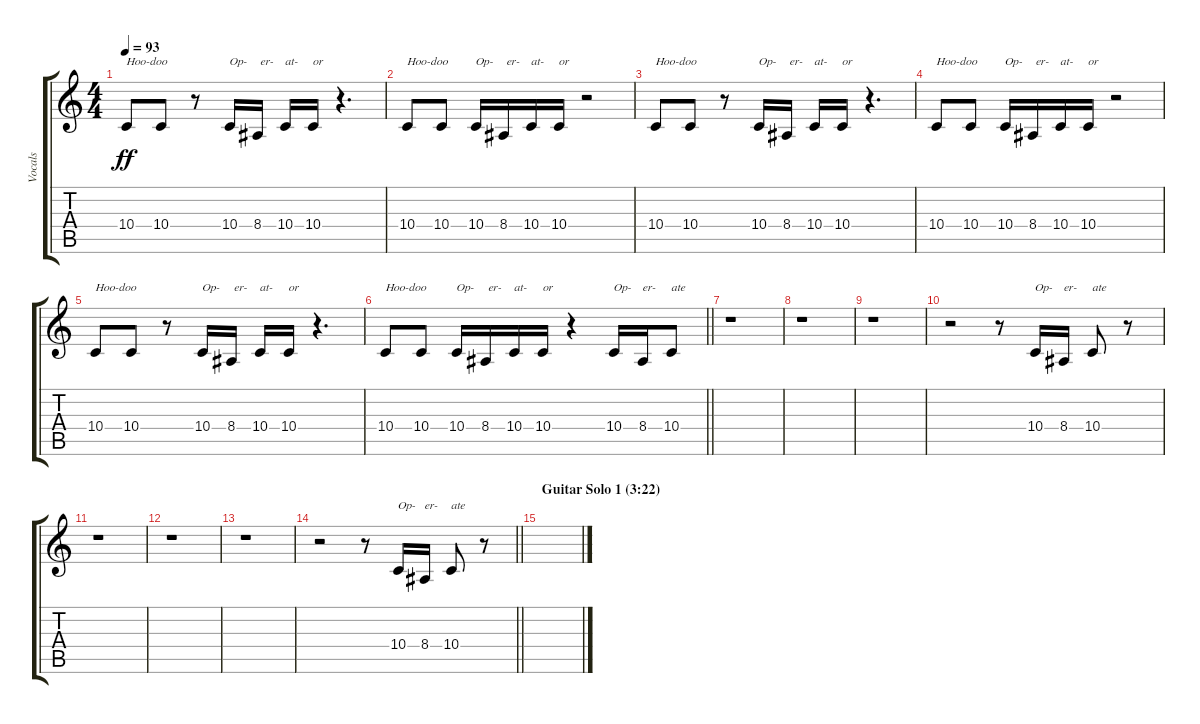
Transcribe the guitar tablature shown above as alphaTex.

\track ("Vocals" "Vocals") {instrument clarinet}
\staff {score tabs}
\tuning (E4 B3 G3 D3 A2 E2) {hide}
\ts (4 4)
\tempo 93
\clef g2
\ks c
10.4.8{txt "Hoo-doo" dy ff} 10.4.8 r.8 10.4.16{txt "Op-"} 8.4.16{txt " er-"} 10.4.16{txt "at-"} 10.4.16{txt "or"} r.4{d} |
10.4.8{txt "Hoo-doo"} 10.4.8 10.4.16{txt "Op-"} 8.4.16{txt " er-"} 10.4.16{txt "at-"} 10.4.16{txt "or"} r.2 |
10.4.8{txt "Hoo-doo"} 10.4.8 r.8 10.4.16{txt "Op-"} 8.4.16{txt " er-"} 10.4.16{txt "at-"} 10.4.16{txt "or"} r.4{d} |
10.4.8{txt "Hoo-doo"} 10.4.8 10.4.16{txt "Op-"} 8.4.16{txt " er-"} 10.4.16{txt "at-"} 10.4.16{txt "or"} r.2 |
10.4.8{txt "Hoo-doo"} 10.4.8 r.8 10.4.16{txt "Op-"} 8.4.16{txt " er-"} 10.4.16{txt "at-"} 10.4.16{txt "or"} r.4{d} |
\barLineRight lightlight
10.4.8{txt "Hoo-doo"} 10.4.8 10.4.16{txt "Op-"} 8.4.16{txt " er-"} 10.4.16{txt "at-"} 10.4.16{txt "or"} r.4 10.4.16{txt "Op-"} 8.4.16{txt "er-"} 10.4.8{txt "ate"} |
r.1 |
r.1 |
r.1 |
r.2 r.8 10.4.16{txt "Op-"} 8.4.16{txt "er-"} 10.4.8{txt "ate"} r.8 |
r.1 |
r.1 |
r.1 |
\barLineRight lightlight
r.2 r.8 10.4.16{txt "Op-"} 8.4.16{txt "er-"} 10.4.8{txt "ate"} r.8 |
\section ("" "Guitar Solo 1 (3:22)")
